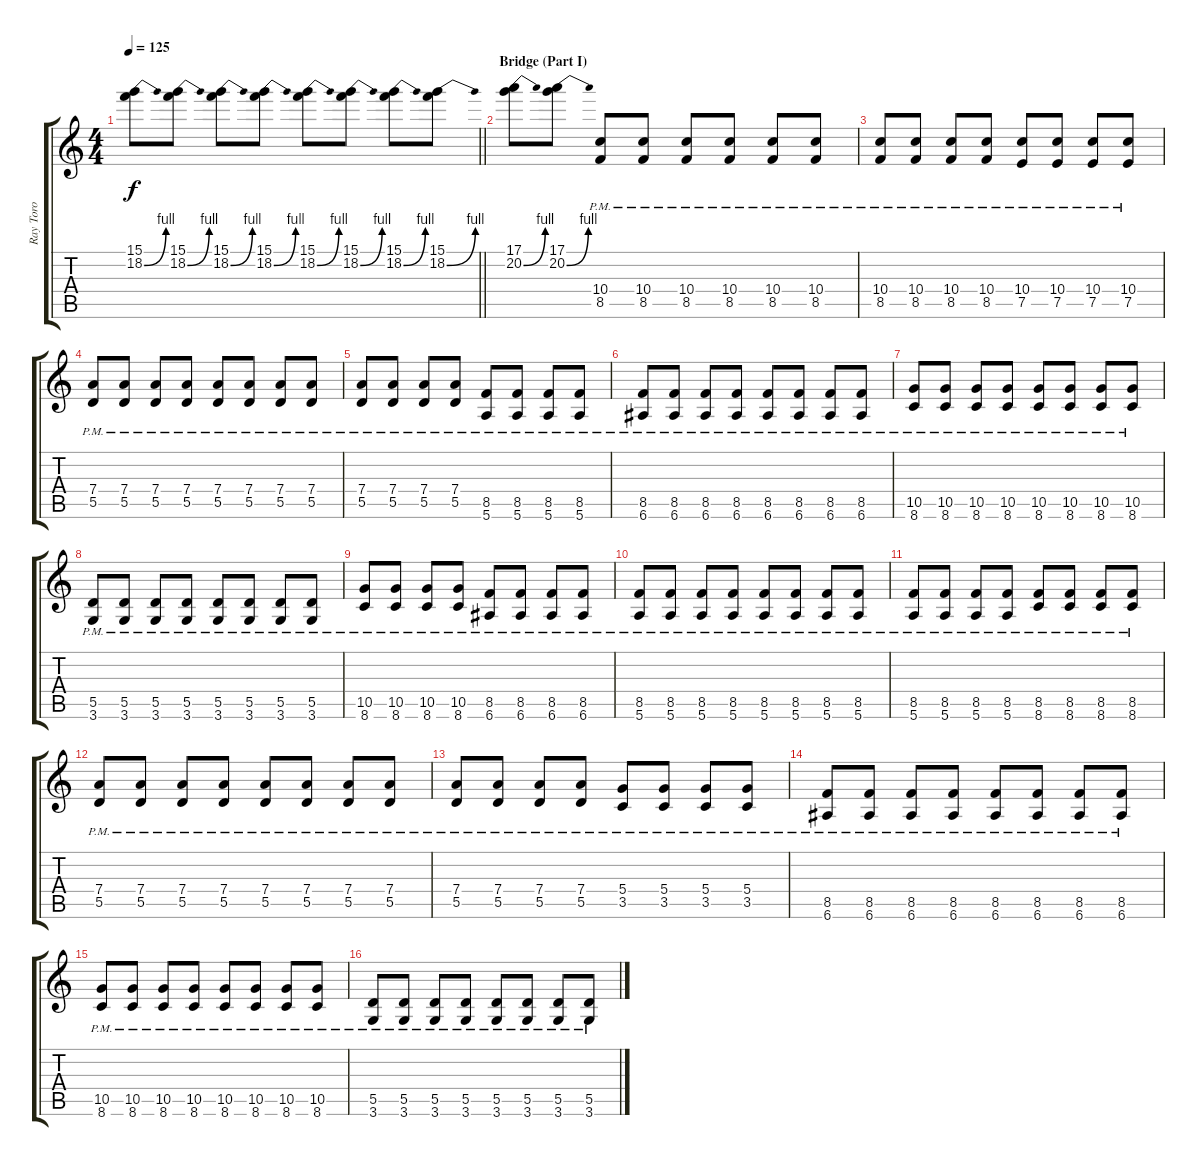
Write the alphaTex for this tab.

\track ("Ray Toro" "Ray Toro") {instrument overdrivenguitar}
\staff {score tabs}
\tuning (E4 B3 G3 D3 A2 E2) {hide}
\ts (4 4)
\tempo 125
\clef g2
\barLineRight lightlight
\ks c
(15.1 18.2{be (bend 0 0 60 4)}).8{dy f} (15.1 18.2{be (bend 0 0 60 4)}).8 (15.1 18.2{be (bend 0 0 60 4)}).8 (15.1 18.2{be (bend 0 0 60 4)}).8 (15.1 18.2{be (bend 0 0 60 4)}).8 (15.1 18.2{be (bend 0 0 60 4)}).8 (15.1 18.2{be (bend 0 0 60 4)}).8 (15.1 18.2{be (bend 0 0 60 4)}).8 |
\section ("" "Bridge (Part I)")
(17.1 20.2{be (bend 0 0 60 4)}).8 (17.1 20.2{be (bend 0 0 60 4)}).8 (10.4{pm} 8.5{pm}).8 (10.4{pm} 8.5{pm}).8 (10.4{pm} 8.5{pm}).8 (10.4{pm} 8.5{pm}).8 (10.4{pm} 8.5{pm}).8 (10.4{pm} 8.5{pm}).8 |
(10.4{pm} 8.5{pm}).8 (10.4{pm} 8.5{pm}).8 (10.4{pm} 8.5{pm}).8 (10.4{pm} 8.5{pm}).8 (10.4{pm} 7.5{pm}).8 (10.4{pm} 7.5{pm}).8 (10.4{pm} 7.5{pm}).8 (10.4{pm} 7.5{pm}).8 |
(7.4{pm} 5.5{pm}).8 (7.4{pm} 5.5{pm}).8 (7.4{pm} 5.5{pm}).8 (7.4{pm} 5.5{pm}).8 (7.4{pm} 5.5{pm}).8 (7.4{pm} 5.5{pm}).8 (7.4{pm} 5.5{pm}).8 (7.4{pm} 5.5{pm}).8 |
(7.4{pm} 5.5{pm}).8 (7.4{pm} 5.5{pm}).8 (7.4{pm} 5.5{pm}).8 (7.4{pm} 5.5{pm}).8 (8.5{pm} 5.6{pm}).8 (8.5{pm} 5.6{pm}).8 (8.5{pm} 5.6{pm}).8 (8.5{pm} 5.6{pm}).8 |
(8.5{pm} 6.6{pm}).8 (8.5{pm} 6.6{pm}).8 (8.5{pm} 6.6{pm}).8 (8.5{pm} 6.6{pm}).8 (8.5{pm} 6.6{pm}).8 (8.5{pm} 6.6{pm}).8 (8.5{pm} 6.6{pm}).8 (8.5{pm} 6.6{pm}).8 |
(10.5{pm} 8.6{pm}).8 (10.5{pm} 8.6{pm}).8 (10.5{pm} 8.6{pm}).8 (10.5{pm} 8.6{pm}).8 (10.5{pm} 8.6{pm}).8 (10.5{pm} 8.6{pm}).8 (10.5{pm} 8.6{pm}).8 (10.5{pm} 8.6{pm}).8 |
(5.5{pm} 3.6{pm}).8 (5.5{pm} 3.6{pm}).8 (5.5{pm} 3.6{pm}).8 (5.5{pm} 3.6{pm}).8 (5.5{pm} 3.6{pm}).8 (5.5{pm} 3.6{pm}).8 (5.5{pm} 3.6{pm}).8 (5.5{pm} 3.6{pm}).8 |
(10.5{pm} 8.6{pm}).8 (10.5{pm} 8.6{pm}).8 (10.5{pm} 8.6{pm}).8 (10.5{pm} 8.6{pm}).8 (8.5{pm} 6.6{pm}).8 (8.5{pm} 6.6{pm}).8 (8.5{pm} 6.6{pm}).8 (8.5{pm} 6.6{pm}).8 |
(8.5{pm} 5.6{pm}).8 (8.5{pm} 5.6{pm}).8 (8.5{pm} 5.6{pm}).8 (8.5{pm} 5.6{pm}).8 (8.5{pm} 5.6{pm}).8 (8.5{pm} 5.6{pm}).8 (8.5{pm} 5.6{pm}).8 (8.5{pm} 5.6{pm}).8 |
(8.5{pm} 5.6{pm}).8 (8.5{pm} 5.6{pm}).8 (8.5{pm} 5.6{pm}).8 (8.5{pm} 5.6{pm}).8 (8.5{pm} 8.6{pm}).8 (8.5{pm} 8.6{pm}).8 (8.5{pm} 8.6{pm}).8 (8.5{pm} 8.6{pm}).8 |
(7.4{pm} 5.5{pm}).8 (7.4{pm} 5.5{pm}).8 (7.4{pm} 5.5{pm}).8 (7.4{pm} 5.5{pm}).8 (7.4{pm} 5.5{pm}).8 (7.4{pm} 5.5{pm}).8 (7.4{pm} 5.5{pm}).8 (7.4{pm} 5.5{pm}).8 |
(7.4{pm} 5.5{pm}).8 (7.4{pm} 5.5{pm}).8 (7.4{pm} 5.5{pm}).8 (7.4{pm} 5.5{pm}).8 (5.4{pm} 3.5{pm}).8 (5.4{pm} 3.5{pm}).8 (5.4{pm} 3.5{pm}).8 (5.4{pm} 3.5{pm}).8 |
(8.5{pm} 6.6{pm}).8 (8.5{pm} 6.6{pm}).8 (8.5{pm} 6.6{pm}).8 (8.5{pm} 6.6{pm}).8 (8.5{pm} 6.6{pm}).8 (8.5{pm} 6.6{pm}).8 (8.5{pm} 6.6{pm}).8 (8.5{pm} 6.6{pm}).8 |
(10.5{pm} 8.6{pm}).8 (10.5{pm} 8.6{pm}).8 (10.5{pm} 8.6{pm}).8 (10.5{pm} 8.6{pm}).8 (10.5{pm} 8.6{pm}).8 (10.5{pm} 8.6{pm}).8 (10.5{pm} 8.6{pm}).8 (10.5{pm} 8.6{pm}).8 |
(5.5{pm} 3.6{pm}).8 (5.5{pm} 3.6{pm}).8 (5.5{pm} 3.6{pm}).8 (5.5{pm} 3.6{pm}).8 (5.5{pm} 3.6{pm}).8 (5.5{pm} 3.6{pm}).8 (5.5{pm} 3.6{pm}).8 (5.5{pm} 3.6{pm}).8
